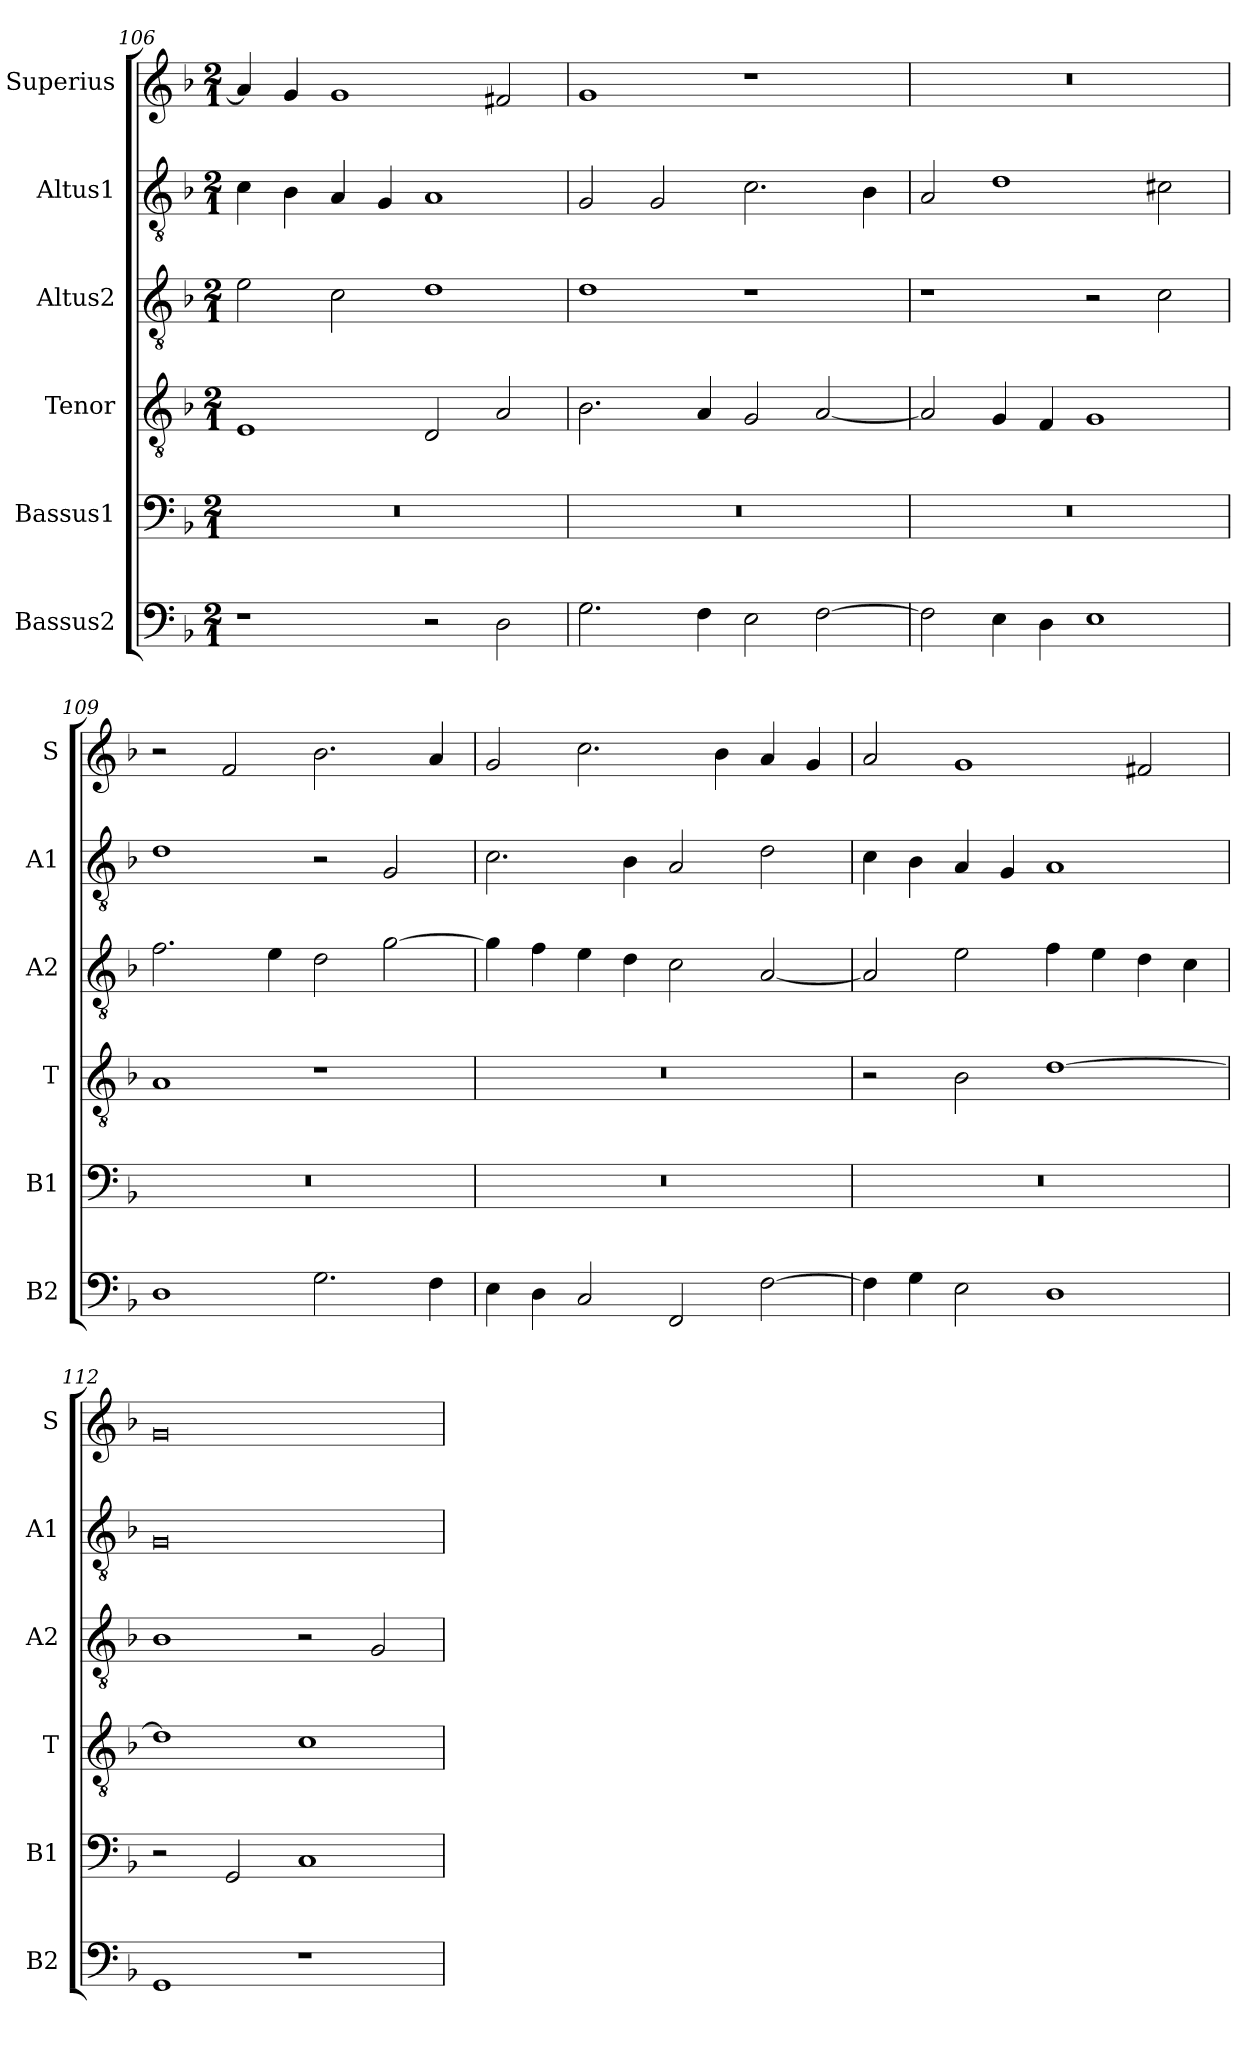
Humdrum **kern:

**kern	**kern	**kern	**kern	**kern	**kern
*part6	*part5	*part4	*part3	*part2	*part1
*staff6	*staff5	*staff4	*staff3	*staff2	*staff1
*I"Bassus2	*I"Bassus1	*I"Tenor	*I"Altus2	*I"Altus1	*I"Superius
*I'B2	*I'B1	*I'T	*I'A2	*I'A1	*I'S
*clefF4	*clefF4	*clefGv2	*clefGv2	*clefGv2	*clefG2
*k[b-]	*k[b-]	*k[b-]	*k[b-]	*k[b-]	*k[b-]
*M2/1	*M2/1	*M2/1	*M2/1	*M2/1	*M2/1
=106	=106	=106	=106	=106	=106
1r	0r	1E	2e\	4c\	4a/]
.	.	.	.	4B-\	4g/
.	.	.	2c\	4A/	1g
.	.	.	.	4G/	.
2r	.	2D/	1d	1A	.
2D\	.	2A/	.	.	2f#X/
=107	=107	=107	=107	=107	=107
2.G\	0r	2.B-\	1d	2G/	1g
.	.	.	.	2G/	.
4F\	.	4A/	.	.	.
2E\	.	2G/	1r	2.c\	1r
[2F\	.	[2A/	.	.	.
.	.	.	.	4B-\	.
=108	=108	=108	=108	=108	=108
2F\]	0r	2A/]	1r	2A/	0r
4E\	.	4G/	.	1d	.
4D\	.	4F/	.	.	.
1E	.	1G	2r	.	.
.	.	.	2c\	2c#X\	.
=109	=109	=109	=109	=109	=109
1D	0r	1A	2.f\	1d	2r
.	.	.	.	.	2f/
.	.	.	4e\	.	.
2.G\	.	1r	2d\	2r	2.b-\
.	.	.	[2g\	2G/	.
4F\	.	.	.	.	4a/
=110	=110	=110	=110	=110	=110
4E\	0r	0r	4g\]	2.c\	2g/
4D\	.	.	4f\	.	.
2C/	.	.	4e\	.	2.cc\
.	.	.	4d\	4B-\	.
2FF/	.	.	2c\	2A/	.
.	.	.	.	.	4b-\
[2F\	.	.	[2A/	2d\	4a/
.	.	.	.	.	4g/
=111	=111	=111	=111	=111	=111
4F\]	0r	2r	2A/]	4c\	2a/
4G\	.	.	.	4B-\	.
2E\	.	2B-\	2e\	4A/	1g
.	.	.	.	4G/	.
1D	.	[1d	4f\	1A	.
.	.	.	4e\	.	.
.	.	.	4d\	.	2f#X/
.	.	.	4c\	.	.
=112	=112	=112	=112	=112	=112
1GG	2r	1d]	1B-	0G	0g
.	2GG/	.	.	.	.
1r	1C	1c	2r	.	.
.	.	.	2G/	.	.
=	=	=	=	=	=
*-	*-	*-	*-	*-	*-
